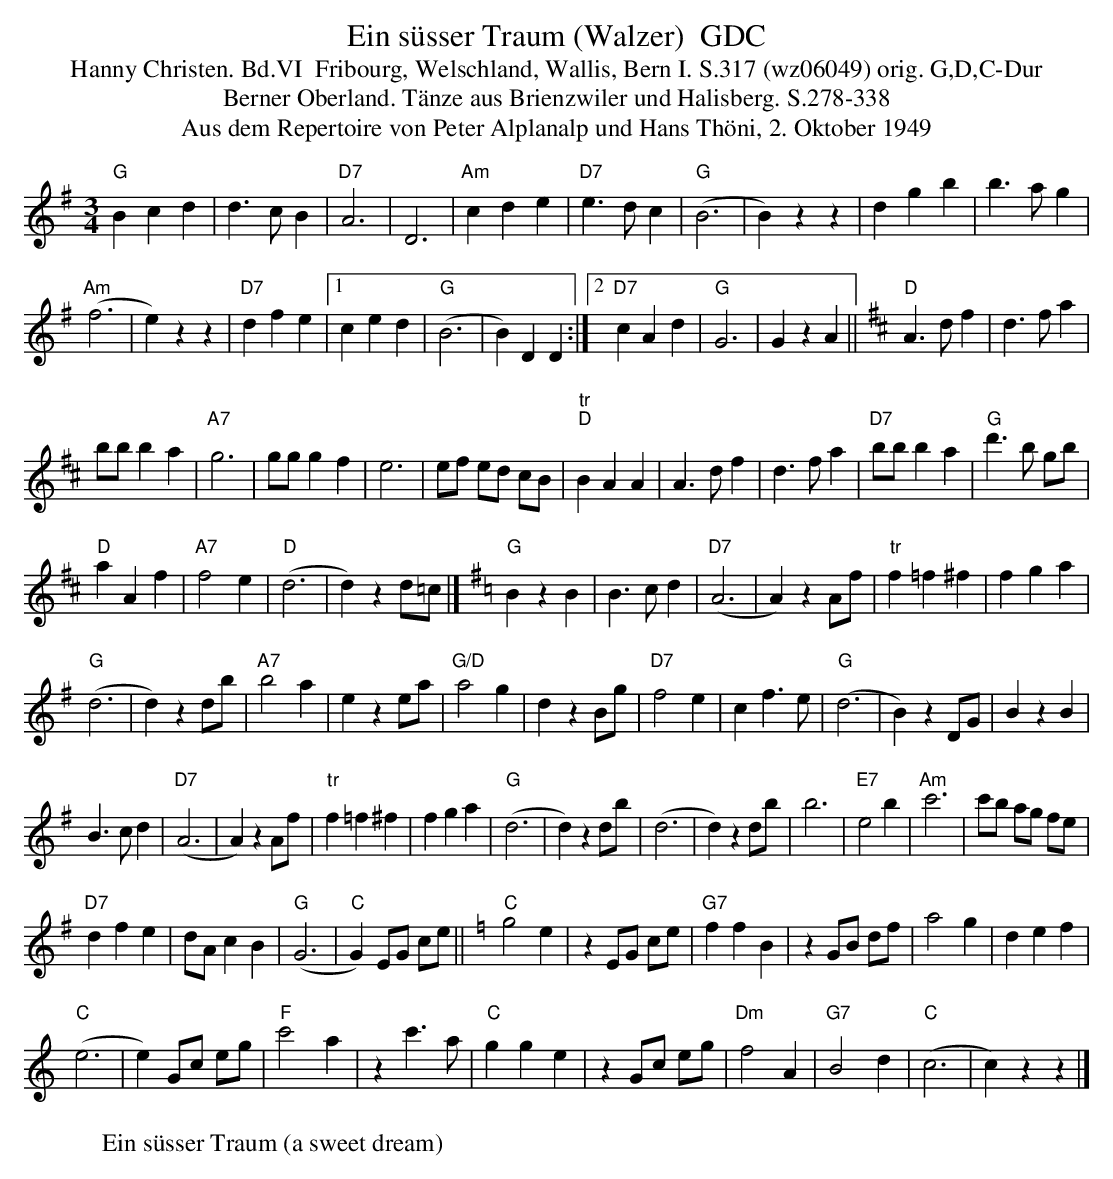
X:1
T:Ein s\"usser Traum (Walzer)  GDC
T:Hanny Christen. Bd.VI  Fribourg, Welschland, Wallis, Bern I. S.317 (wz06049) orig. G,D,C-Dur
T: Berner Oberland. T\"anze aus Brienzwiler und Halisberg. S.278-338
T: Aus dem Repertoire von Peter Alplanalp und Hans Th\"oni, 2. Oktober 1949
M:3/4
L:1/4
K:G %%MIDI gchordon
"G"Bcd | d>cB | "D7"A3 | D3 | "Am"cde | "D7"e>dc | ("G"B3 | B)zz | dgb | b>ag |
("Am"f3 | e)zz | "D7"dfe |1 ced | ("G"B3 | B)DD :|2 "D7"cAd | "G"G3 | GzA || [K:D] "D"A>df | d>fa |
b/b/ba | "A7"g3 | g/g/gf | e3 | e/f/ e/d/ c/B/ | "tr""D"BAA | A>df | d>fa | "D7"b/b/ba | "G"d'>b g/b/ |
"D"aAf | "A7"f2e | ("D"d3 | d)zd/=c/ |] [K:G] "G"BzB | B>cd | ("D7"A3 | A)zA/f/ | "tr"f=f^f | fga |
("G"d3 | d)zd/b/ | "A7"b2a | eze/a/ | "G/D"a2g | dzB/g/ | "D7"f2e | cf>e | ("G"d3 | B)zD/G/ | BzB |
B>cd | ("D7"A3 | A)zA/f/ | "tr"f=f^f | fga | ("G"d3 | d)zd/b/ | (d3 | d)zd/b/ | b3 | "E7"e2b | "Am"c'3 | c'/b/ a/g/ f/e/ |
"D7"dfe | d/A/cB | ("G"G3 | "C"G)E/G/ c/e/ || [K:C] "C"g2e | zE/G/ c/e/ | "G7"ffB | zG/B/ d/f/ | a2g | def |
("C"e3 | e)G/c/ e/g/ | "F"c'2a | zc'>a | "C"gge | zG/c/ e/g/ | "Dm"f2A | "G7"B2d | ("C"c3 | c)zz |]
W:Ein s\"usser Traum (a sweet dream)
